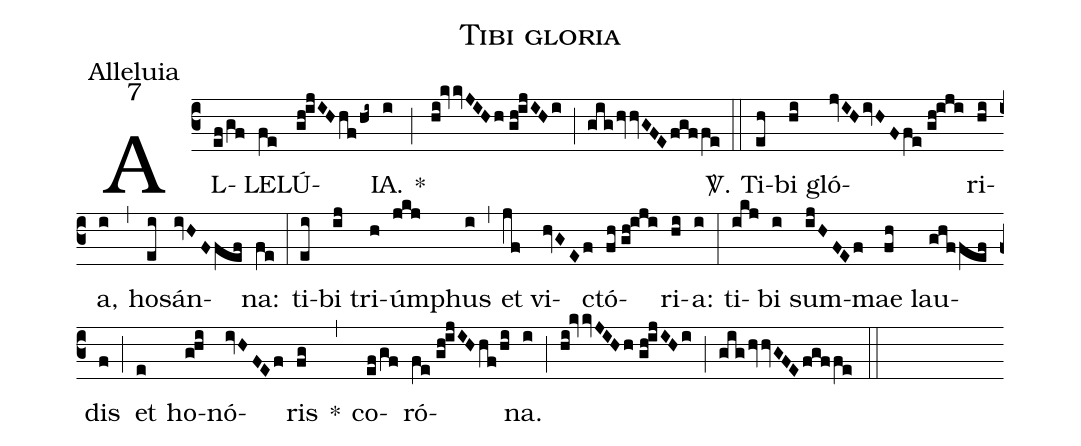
name:Tibi gloria;
office-part:Alleluia;
mode:7;
%%
(c3) AL(ef/gf)LE(fe)LÚ(gh!ijIHhf/hi~)IA.(i) *(;) (hi!kvvJIHh//gh!ijIHi) (;) (gighvvGFEfgffe) <sp>V/</sp>.(::) Ti(eh)bi(hi) gló(jvIHivHFfe//gh!iji)ri(hi)a,(i) (,) ho(ei)sán(ivHFfef)na:(fe) (:) ti(ei)bi(ij) tri(h)úm(jkj)phus(i) (,) et(jf) vi(hvGEf)ctó(fh//gh!iji)ri(hi)a:(i) (:) ti(ikj)bi(i) sum(ijHFEf)mae(fh) lau(ghffef)dis(f) (;) et(e) ho(g!hi)nó(ivHFEf)ris(fg) *(,) co(ef/gf)ró(fe//gh!ijIHhf/hi)na.(i) (;) (hi!kvvJIHh//gh!ijIHi) (;) (gig/hvvGFE/fgffe) (::)
